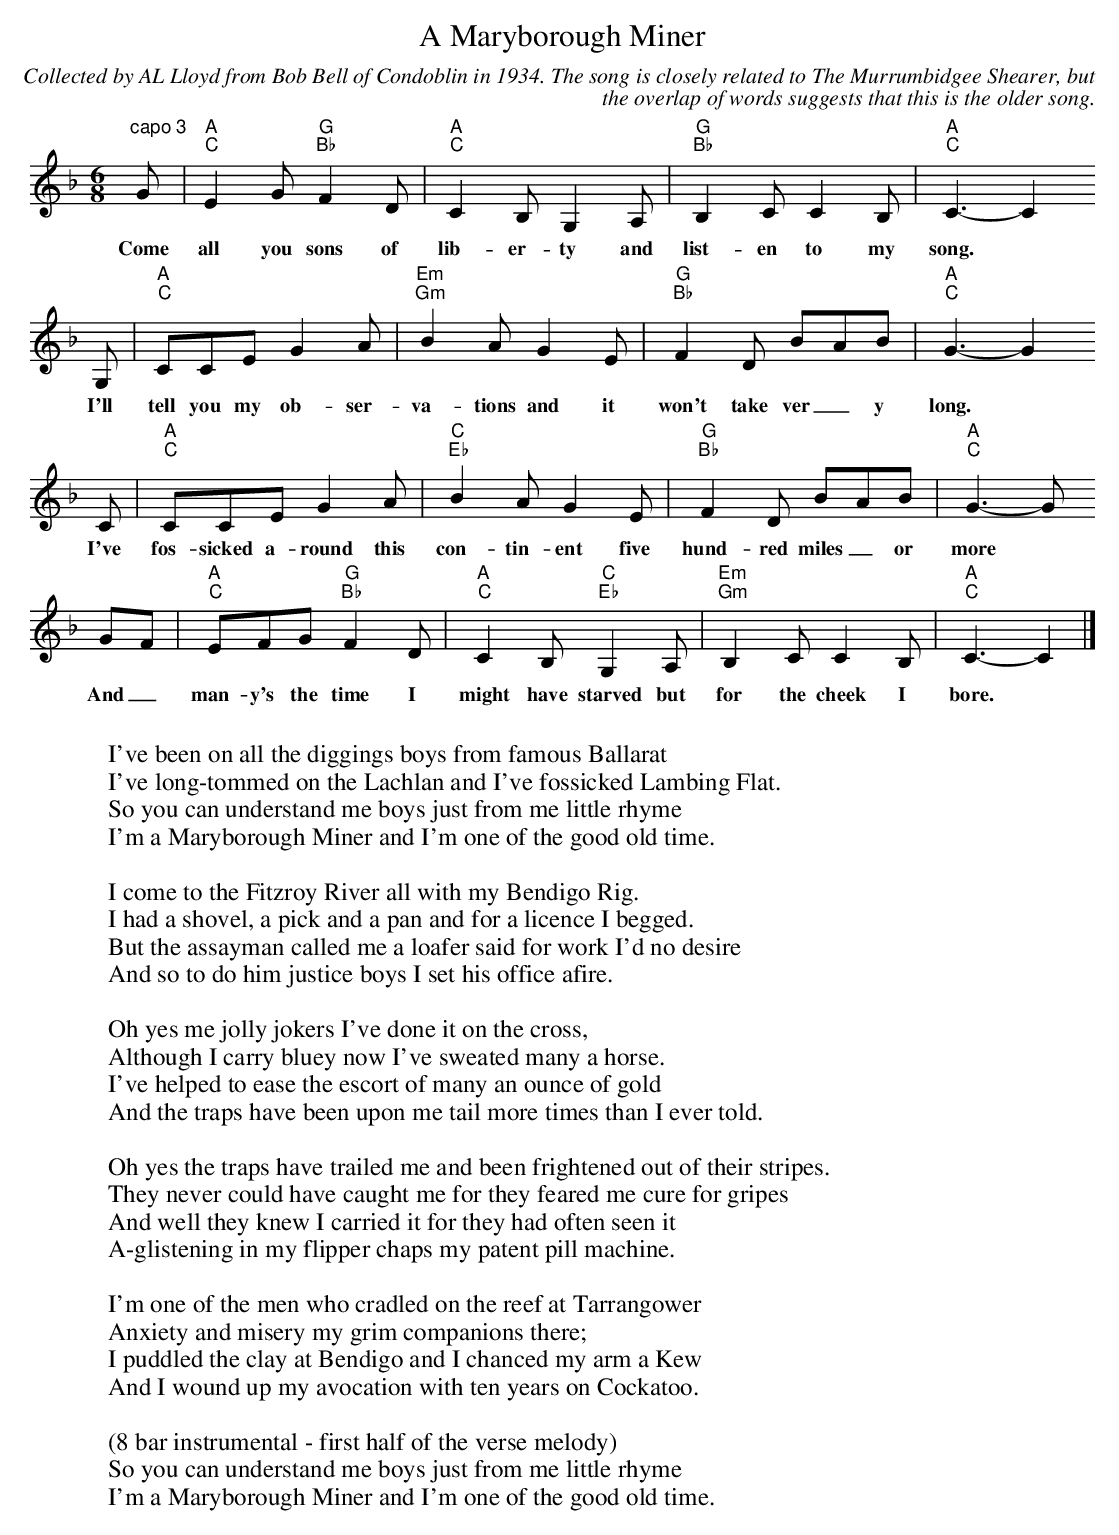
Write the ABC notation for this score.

X:1
T:Maryborough Miner, A
C:Collected by AL Lloyd from Bob Bell of Condoblin in 1934. The song is closely related to The Murrumbidgee Shearer, but
C:the overlap of words suggests that this is the older song.
M:6/8
L:1/8
K:F
"capo 3"""G|"A""C"E2G"G""Bb"F2D|"A""C"C2B,G,2A,|"G""Bb"B,2CC2B,|"A""C"C3-C2
w:Come all you sons of lib-er-ty and list-en to my song.*
G,|"A""C"CCEG2A|"Em""Gm"B2A G2E|"G""Bb"F2D BAB|"A""C"G3-G2
w:I'll tell you my ob-ser-va-tions and it won't take ver_y long.*
C|"A""C"CCEG2A|"C""Eb"B2A G2E|"G""Bb"F2D BAB|"A""C"G3-G
w:I've fos-sicked a-round this con-tin-ent five hund-red miles_ or more*
GF|"A""C"EFG "G""Bb"F2D|"A""C"C2B, "C""Eb"G,2A,|"Em""Gm"B,2C C2B,|"A""C"C3-C2|]
w:And_ man-y's the time I might have starved but for the cheek I bore.
W:
W:I've been on all the diggings boys from famous Ballarat
W:I've long-tommed on the Lachlan and I've fossicked Lambing Flat.
W:So you can understand me boys just from me little rhyme
W:I'm a Maryborough Miner and I'm one of the good old time.
W:
W:I come to the Fitzroy River all with my Bendigo Rig.
W:I had a shovel, a pick and a pan and for a licence I begged.
W:But the assayman called me a loafer said for work I'd no desire
W:And so to do him justice boys I set his office afire.
W:
W:Oh yes me jolly jokers I've done it on the cross,
W:Although I carry bluey now I've sweated many a horse.
W:I've helped to ease the escort of many an ounce of gold
W:And the traps have been upon me tail more times than I ever told.
W:
W:Oh yes the traps have trailed me and been frightened out of their stripes.
W:They never could have caught me for they feared me cure for gripes
W:And well they knew I carried it for they had often seen it
W:A-glistening in my flipper chaps my patent pill machine.
W:
W:I'm one of the men who cradled on the reef at Tarrangower
W:Anxiety and misery my grim companions there;
W:I puddled the clay at Bendigo and I chanced my arm a Kew
W:And I wound up my avocation with ten years on Cockatoo.
W:
W:(8 bar instrumental - first half of the verse melody)
W:So you can understand me boys just from me little rhyme
W:I'm a Maryborough Miner and I'm one of the good old time.
